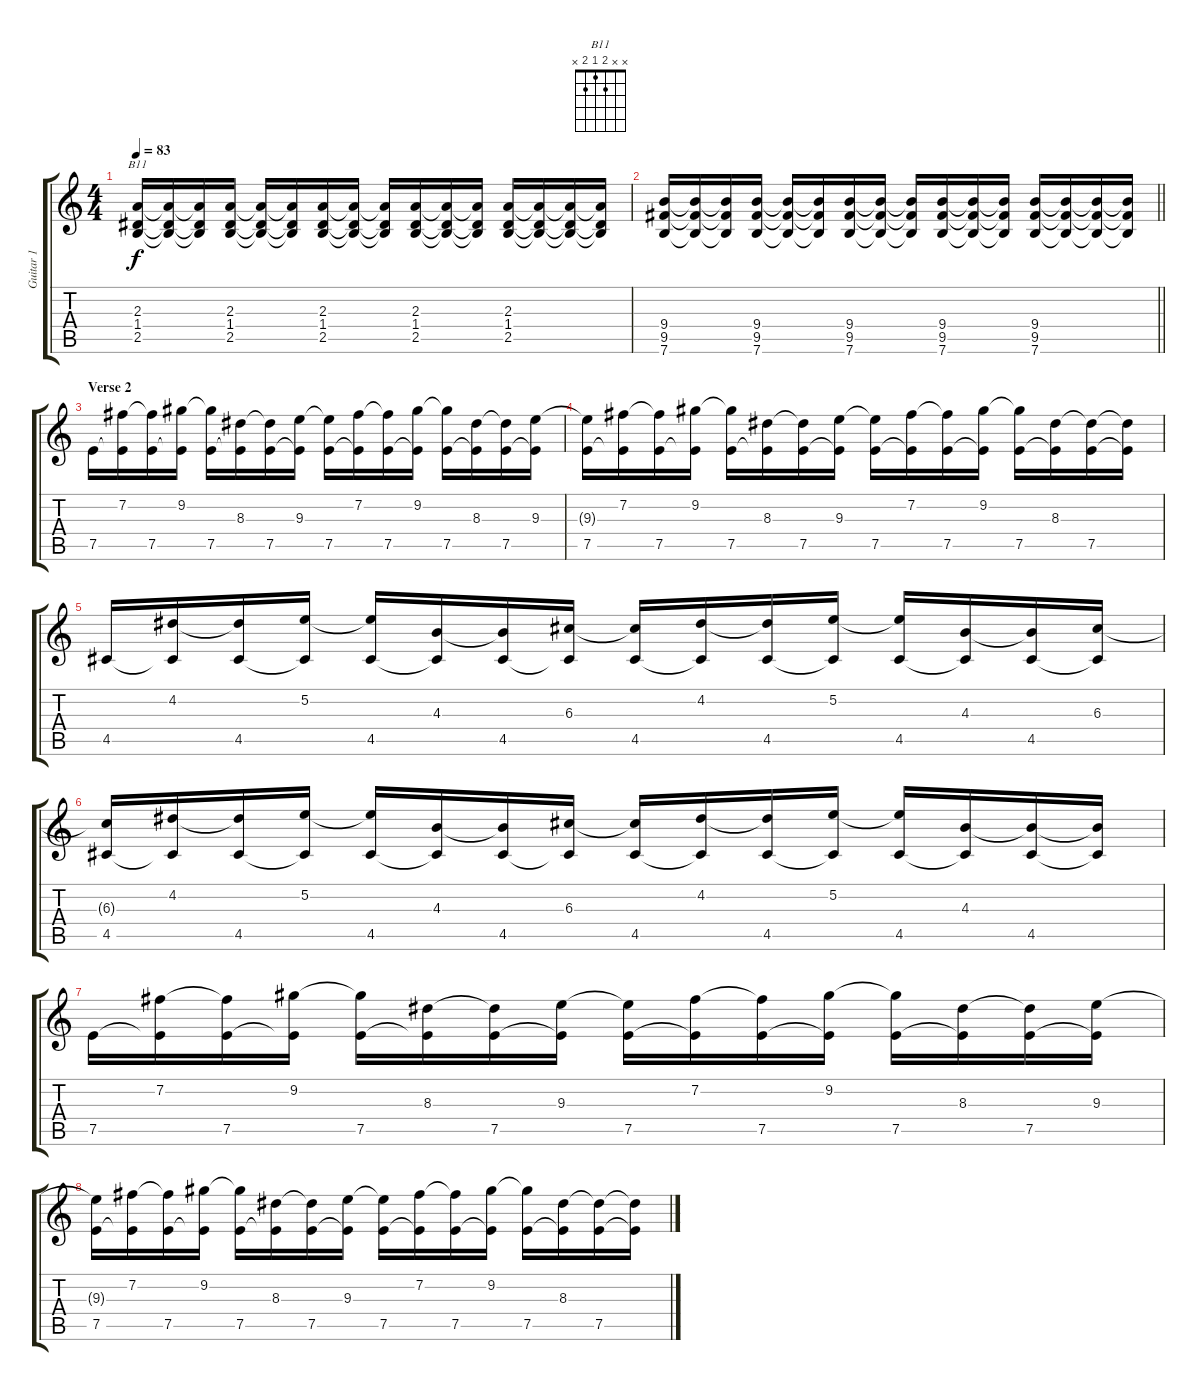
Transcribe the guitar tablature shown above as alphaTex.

\track ("Guitar 1" "Guitar 1") {instrument acousticguitarnylon}
\staff {score tabs}
\tuning (E4 B3 G3 D3 A2 E2) {hide}
\chord ("B11" x x 2 1 2 x)
\ts (4 4)
\tempo 83
\clef g2
\ks c
(2.3 1.4 2.5).16{ch "B11" dy f} (2.3{t} 1.4{t} 2.5{t}).16 (2.3{t} 1.4{t} 2.5{t}).16 (2.3 1.4 2.5).16 (2.3{t} 1.4{t} 2.5{t}).16 (2.3{t} 1.4{t} 2.5{t}).16 (2.3 1.4 2.5).16 (2.3{t} 1.4{t} 2.5{t}).16 (2.3{t} 1.4{t} 2.5{t}).16 (2.3 1.4 2.5).16 (2.3{t} 1.4{t} 2.5{t}).16 (2.3{t} 1.4{t} 2.5{t}).16 (2.3 1.4 2.5).16 (2.3{t} 1.4{t} 2.5{t}).16 (2.3{t} 1.4{t} 2.5{t}).16 (2.3{t} 1.4{t} 2.5{t}).16 |
\barLineRight lightlight
(9.4 9.5 7.6).16 (9.4{t} 9.5{t} 7.6{t}).16 (9.4{t} 9.5{t} 7.6{t}).16 (9.4 9.5 7.6).16 (9.4{t} 9.5{t} 7.6{t}).16 (9.4{t} 9.5{t} 7.6{t}).16 (9.4 9.5 7.6).16 (9.4{t} 9.5{t} 7.6{t}).16 (9.4{t} 9.5{t} 7.6{t}).16 (9.4 9.5 7.6).16 (9.4{t} 9.5{t} 7.6{t}).16 (9.4{t} 9.5{t} 7.6{t}).16 (9.4 9.5 7.6).16 (9.4{t} 9.5{t} 7.6{t}).16 (9.4{t} 9.5{t} 7.6{t}).16 (9.4{t} 9.5{t} 7.6{t}).16 |
\section ("" "Verse 2")
7.5.16 (7.2 7.5{t}).16 (7.2{t} 7.5).16 (9.2 7.5{t}).16 (9.2{t} 7.5).16 (8.3 7.5{t}).16 (8.3{t} 7.5).16 (9.3 7.5{t}).16 (9.3{t} 7.5).16 (7.2 7.5{t}).16 (7.2{t} 7.5).16 (9.2 7.5{t}).16 (9.2{t} 7.5).16 (8.3 7.5{t}).16 (8.3{t} 7.5).16 (9.3 7.5{t}).16 |
(9.3{t} 7.5).16 (7.2 7.5{t}).16 (7.2{t} 7.5).16 (9.2 7.5{t}).16 (9.2{t} 7.5).16 (8.3 7.5{t}).16 (8.3{t} 7.5).16 (9.3 7.5{t}).16 (9.3{t} 7.5).16 (7.2 7.5{t}).16 (7.2{t} 7.5).16 (9.2 7.5{t}).16 (9.2{t} 7.5).16 (8.3 7.5{t}).16 (8.3{t} 7.5).16 (8.3{t} 7.5{t}).16 |
4.5.16 (4.2 4.5{t}).16 (4.2{t} 4.5).16 (5.2 4.5{t}).16 (5.2{t} 4.5).16 (4.3 4.5{t}).16 (4.3{t} 4.5).16 (6.3 4.5{t}).16 (6.3{t} 4.5).16 (4.2 4.5{t}).16 (4.2{t} 4.5).16 (5.2 4.5{t}).16 (5.2{t} 4.5).16 (4.3 4.5{t}).16 (4.3{t} 4.5).16 (6.3 4.5{t}).16 |
(6.3{t} 4.5).16 (4.2 4.5{t}).16 (4.2{t} 4.5).16 (5.2 4.5{t}).16 (5.2{t} 4.5).16 (4.3 4.5{t}).16 (4.3{t} 4.5).16 (6.3 4.5{t}).16 (6.3{t} 4.5).16 (4.2 4.5{t}).16 (4.2{t} 4.5).16 (5.2 4.5{t}).16 (5.2{t} 4.5).16 (4.3 4.5{t}).16 (4.3{t} 4.5).16 (4.3{t} 4.5{t}).16 |
7.5.16 (7.2 7.5{t}).16 (7.2{t} 7.5).16 (9.2 7.5{t}).16 (9.2{t} 7.5).16 (8.3 7.5{t}).16 (8.3{t} 7.5).16 (9.3 7.5{t}).16 (9.3{t} 7.5).16 (7.2 7.5{t}).16 (7.2{t} 7.5).16 (9.2 7.5{t}).16 (9.2{t} 7.5).16 (8.3 7.5{t}).16 (8.3{t} 7.5).16 (9.3 7.5{t}).16 |
(9.3{t} 7.5).16 (7.2 7.5{t}).16 (7.2{t} 7.5).16 (9.2 7.5{t}).16 (9.2{t} 7.5).16 (8.3 7.5{t}).16 (8.3{t} 7.5).16 (9.3 7.5{t}).16 (9.3{t} 7.5).16 (7.2 7.5{t}).16 (7.2{t} 7.5).16 (9.2 7.5{t}).16 (9.2{t} 7.5).16 (8.3 7.5{t}).16 (8.3{t} 7.5).16 (8.3{t} 7.5{t}).16
